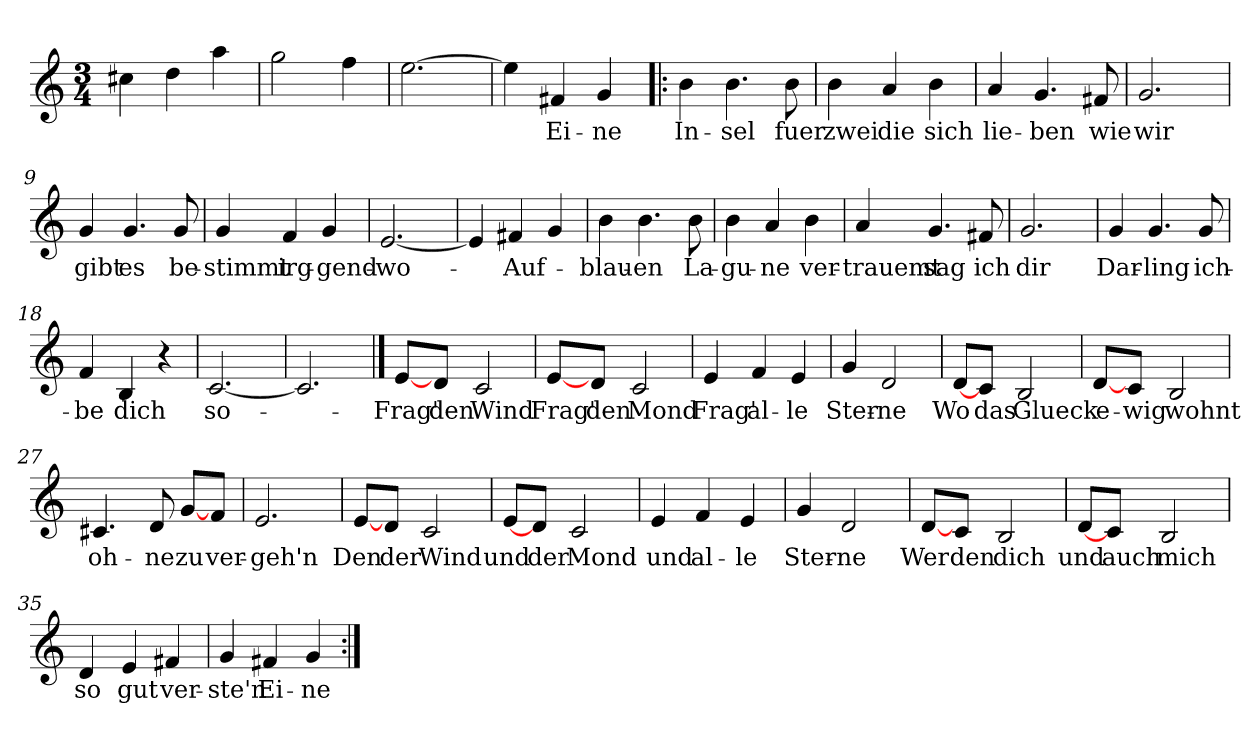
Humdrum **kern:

**kern	**text
*part1	*part1
*staff1	*staff1
*clefG2	*
*k[]	*
*C:	*
*M3/4	*
=1	=1
4cc#X\	.
4dd\	.
4aa\	.
=2	=2
2gg\	.
4ff\	.
=3	=3
[2.ee\	.
=4	=4
4ee\]	.
!	!LO:LY:b
4f#X/	Ei-
!	!LO:LY:b
4g/	-ne
=5!|:	=5!|:
!	!LO:LY:b
4b\	In-
!	!LO:LY:b
4.b\	-sel
!	!LO:LY:b
8b\	fuer
=6	=6
!	!LO:LY:b
4b\	zwei
!	!LO:LY:b
4a/	die
!	!LO:LY:b
4b\	sich
=7	=7
!	!LO:LY:b
4a/	lie-
!	!LO:LY:b
4.g/	-ben
!	!LO:LY:b
8f#X/	wie
=8	=8
!	!LO:LY:b
2.g/	wir
!!LO:LB:g=z
=9	=9
!	!LO:LY:b
4g/	gibt
!	!LO:LY:b
4.g/	es
!	!LO:LY:b
8g/	be-
=10	=10
!	!LO:LY:b
4g/	-stimmt
!	!LO:LY:b
4f/	irg-
!	!LO:LY:b
4g/	-gend-
=11	=11
!	!LO:LY:b
[2.e/	-wo-
=12	=12
4e/]	.
!	!LO:LY:b
4f#X/	-Auf-
4g/	.
=13	=13
!	!LO:LY:b
4b\	-blau-
!	!LO:LY:b
4.b\	-en
!	!LO:LY:b
8b\	La-
=14	=14
!	!LO:LY:b
4b\	-gu-
!	!LO:LY:b
4a/	-ne
!	!LO:LY:b
4b\	ver-
=15	=15
!	!LO:LY:b
4a/	-trauemt
!	!LO:LY:b
4.g/	sag
!	!LO:LY:b
8f#X/	ich
=16	=16
!	!LO:LY:b
2.g/	dir
!!LO:LB:g=z
=17	=17
!	!LO:LY:b
4g/	Dar-
!	!LO:LY:b
4.g/	-ling
!	!LO:LY:b
8g/	ich-
=18	=18
!	!LO:LY:b
4f/	-be
!	!LO:LY:b
4B/	dich
4r	.
=19	=19
!	!LO:LY:b
[2.c/	so-
=20	=20
2.c/]	.
==21	==21
!	!LO:LY:b
[8e/L	-Frag'
!	!LO:LY:b
8d/J	den
!	!LO:LY:b
2c/	Wind
=22	=22
!	!LO:LY:b
[8e/L	Frag'
!	!LO:LY:b
8d/J	den
!	!LO:LY:b
2c/	Mond
=23	=23
!	!LO:LY:b
4e/	Frag'
!	!LO:LY:b
4f/	al-
!	!LO:LY:b
4e/	-le
=24	=24
!	!LO:LY:b
4g/	Ster-
!	!LO:LY:b
2d/	-ne
!!LO:LB:g=z
=25	=25
!	!LO:LY:b
[8d/L	Wo
!	!LO:LY:b
8c/J	das
!	!LO:LY:b
2B/	Glueck
=26	=26
!	!LO:LY:b
[8d/L	e-
!	!LO:LY:b
8c/J	-wig
!	!LO:LY:b
2B/	wohnt
=27	=27
!	!LO:LY:b
4.c#X/	oh-
!	!LO:LY:b
8d/	-ne
!	!LO:LY:b
[8g/L	zu
!	!LO:LY:b
8f/J	ver-
=28	=28
!	!LO:LY:b
2.e/	-geh'n
=29	=29
!	!LO:LY:b
[8e/L	Den
!	!LO:LY:b
8d/J	der
!	!LO:LY:b
2c/	Wind
=30	=30
!	!LO:LY:b
[8e/L	und
!	!LO:LY:b
8d/J	der
!	!LO:LY:b
2c/	Mond
=31	=31
!	!LO:LY:b
4e/	und
!	!LO:LY:b
4f/	al-
!	!LO:LY:b
4e/	-le
!!LO:LB:g=z
=32	=32
!	!LO:LY:b
4g/	Ster-
!	!LO:LY:b
2d/	-ne
=33	=33
!	!LO:LY:b
[8d/L	Wer
!	!LO:LY:b
8c/J	den
!	!LO:LY:b
2B/	dich
=34	=34
!	!LO:LY:b
[8d/L	und
!	!LO:LY:b
8c/J	auch
!	!LO:LY:b
2B/	mich
=35	=35
!	!LO:LY:b
4d/	so
!	!LO:LY:b
4e/	gut
!	!LO:LY:b
4f#X/	ver-
=36	=36
!	!LO:LY:b
4g/	-ste'n
!	!LO:LY:b
4f#X/	Ei-
!	!LO:LY:b
4g/	-ne
=:|!	=:|!
*-	*-
